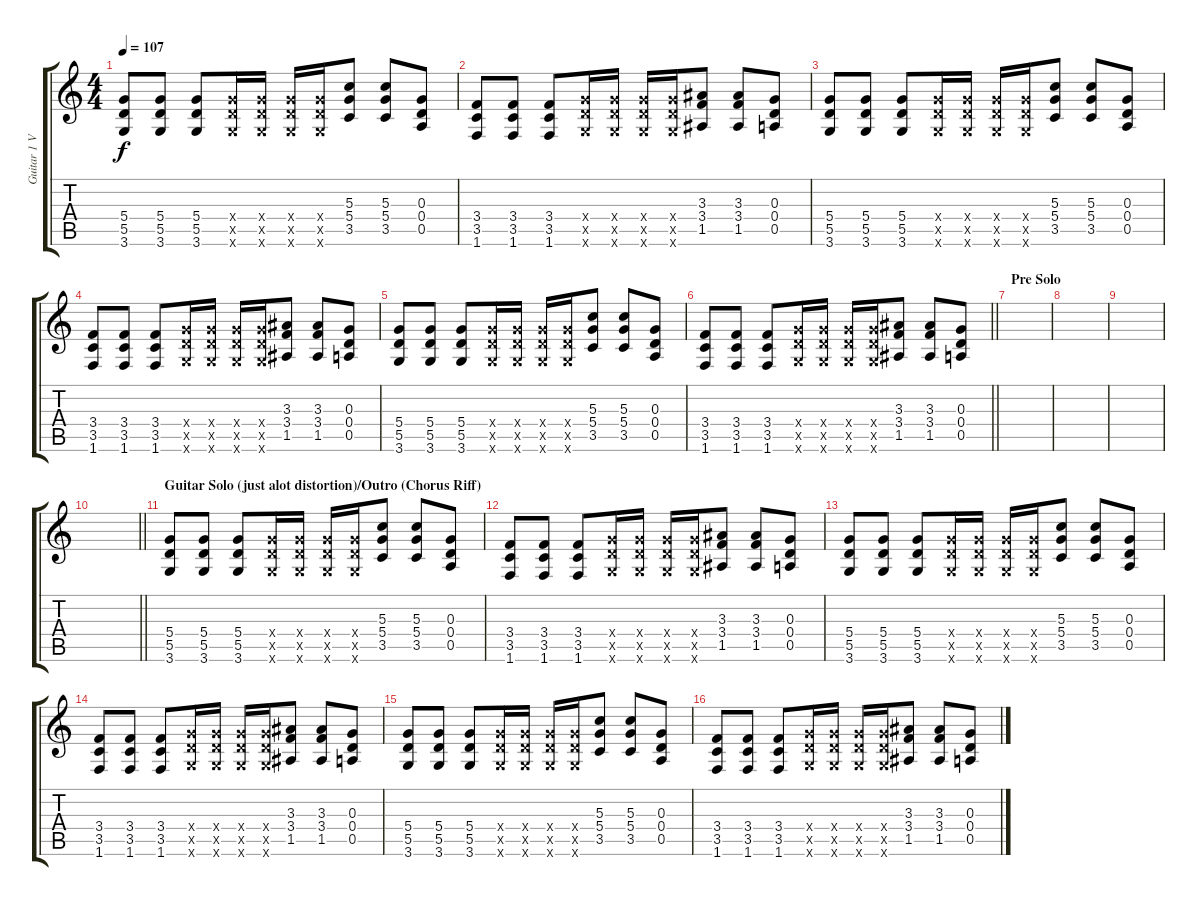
\track ("Guitar 1 Verse" "Guitar 1 V") {instrument distortionguitar}
\staff {score tabs}
\tuning (E4 B3 G3 D3 A2 E2) {hide}
\ts (4 4)
\tempo 107
\clef g2
\ks c
(5.4 5.5 3.6).8{dy f} (5.4 5.5 3.6).8 (5.4 5.5 3.6).8 (5.4{x} 5.5{x} 3.6{x}).16 (5.4{x} 5.5{x} 3.6{x}).16 (5.4{x} 5.5{x} 3.6{x}).16 (5.4{x} 5.5{x} 3.6{x}).16 (5.3 5.4 3.5).8 (5.3 5.4 3.5).8 (0.3 0.4 0.5).8 |
(3.4 3.5 1.6).8 (3.4 3.5 1.6).8 (3.4 3.5 1.6).8 (5.4{x} 5.5{x} 3.6{x}).16 (5.4{x} 5.5{x} 3.6{x}).16 (5.4{x} 5.5{x} 3.6{x}).16 (5.4{x} 5.5{x} 3.6{x}).16 (3.3 3.4 1.5).8 (3.3 3.4 1.5).8 (0.3 0.4 0.5).8 |
(5.4 5.5 3.6).8 (5.4 5.5 3.6).8 (5.4 5.5 3.6).8 (5.4{x} 5.5{x} 3.6{x}).16 (5.4{x} 5.5{x} 3.6{x}).16 (5.4{x} 5.5{x} 3.6{x}).16 (5.4{x} 5.5{x} 3.6{x}).16 (5.3 5.4 3.5).8 (5.3 5.4 3.5).8 (0.3 0.4 0.5).8 |
(3.4 3.5 1.6).8 (3.4 3.5 1.6).8 (3.4 3.5 1.6).8 (5.4{x} 5.5{x} 3.6{x}).16 (5.4{x} 5.5{x} 3.6{x}).16 (5.4{x} 5.5{x} 3.6{x}).16 (5.4{x} 5.5{x} 3.6{x}).16 (3.3 3.4 1.5).8 (3.3 3.4 1.5).8 (0.3 0.4 0.5).8 |
(5.4 5.5 3.6).8 (5.4 5.5 3.6).8 (5.4 5.5 3.6).8 (5.4{x} 5.5{x} 3.6{x}).16 (5.4{x} 5.5{x} 3.6{x}).16 (5.4{x} 5.5{x} 3.6{x}).16 (5.4{x} 5.5{x} 3.6{x}).16 (5.3 5.4 3.5).8 (5.3 5.4 3.5).8 (0.3 0.4 0.5).8 |
\barLineRight lightlight
(3.4 3.5 1.6).8 (3.4 3.5 1.6).8 (3.4 3.5 1.6).8 (5.4{x} 5.5{x} 3.6{x}).16 (5.4{x} 5.5{x} 3.6{x}).16 (5.4{x} 5.5{x} 3.6{x}).16 (5.4{x} 5.5{x} 3.6{x}).16 (3.3 3.4 1.5).8 (3.3 3.4 1.5).8 (0.3 0.4 0.5).8 |
\section ("" "Pre Solo")
|
|
|
\barLineRight lightlight
|
\section ("" "Guitar Solo (just alot distortion)/Outro (Chorus Riff)")
(5.4 5.5 3.6).8 (5.4 5.5 3.6).8 (5.4 5.5 3.6).8 (5.4{x} 5.5{x} 3.6{x}).16 (5.4{x} 5.5{x} 3.6{x}).16 (5.4{x} 5.5{x} 3.6{x}).16 (5.4{x} 5.5{x} 3.6{x}).16 (5.3 5.4 3.5).8 (5.3 5.4 3.5).8 (0.3 0.4 0.5).8 |
(3.4 3.5 1.6).8 (3.4 3.5 1.6).8 (3.4 3.5 1.6).8 (5.4{x} 5.5{x} 3.6{x}).16 (5.4{x} 5.5{x} 3.6{x}).16 (5.4{x} 5.5{x} 3.6{x}).16 (5.4{x} 5.5{x} 3.6{x}).16 (3.3 3.4 1.5).8 (3.3 3.4 1.5).8 (0.3 0.4 0.5).8 |
(5.4 5.5 3.6).8 (5.4 5.5 3.6).8 (5.4 5.5 3.6).8 (5.4{x} 5.5{x} 3.6{x}).16 (5.4{x} 5.5{x} 3.6{x}).16 (5.4{x} 5.5{x} 3.6{x}).16 (5.4{x} 5.5{x} 3.6{x}).16 (5.3 5.4 3.5).8 (5.3 5.4 3.5).8 (0.3 0.4 0.5).8 |
(3.4 3.5 1.6).8 (3.4 3.5 1.6).8 (3.4 3.5 1.6).8 (5.4{x} 5.5{x} 3.6{x}).16 (5.4{x} 5.5{x} 3.6{x}).16 (5.4{x} 5.5{x} 3.6{x}).16 (5.4{x} 5.5{x} 3.6{x}).16 (3.3 3.4 1.5).8 (3.3 3.4 1.5).8 (0.3 0.4 0.5).8 |
(5.4 5.5 3.6).8 (5.4 5.5 3.6).8 (5.4 5.5 3.6).8 (5.4{x} 5.5{x} 3.6{x}).16 (5.4{x} 5.5{x} 3.6{x}).16 (5.4{x} 5.5{x} 3.6{x}).16 (5.4{x} 5.5{x} 3.6{x}).16 (5.3 5.4 3.5).8 (5.3 5.4 3.5).8 (0.3 0.4 0.5).8 |
(3.4 3.5 1.6).8 (3.4 3.5 1.6).8 (3.4 3.5 1.6).8 (5.4{x} 5.5{x} 3.6{x}).16 (5.4{x} 5.5{x} 3.6{x}).16 (5.4{x} 5.5{x} 3.6{x}).16 (5.4{x} 5.5{x} 3.6{x}).16 (3.3 3.4 1.5).8 (3.3 3.4 1.5).8 (0.3 0.4 0.5).8
